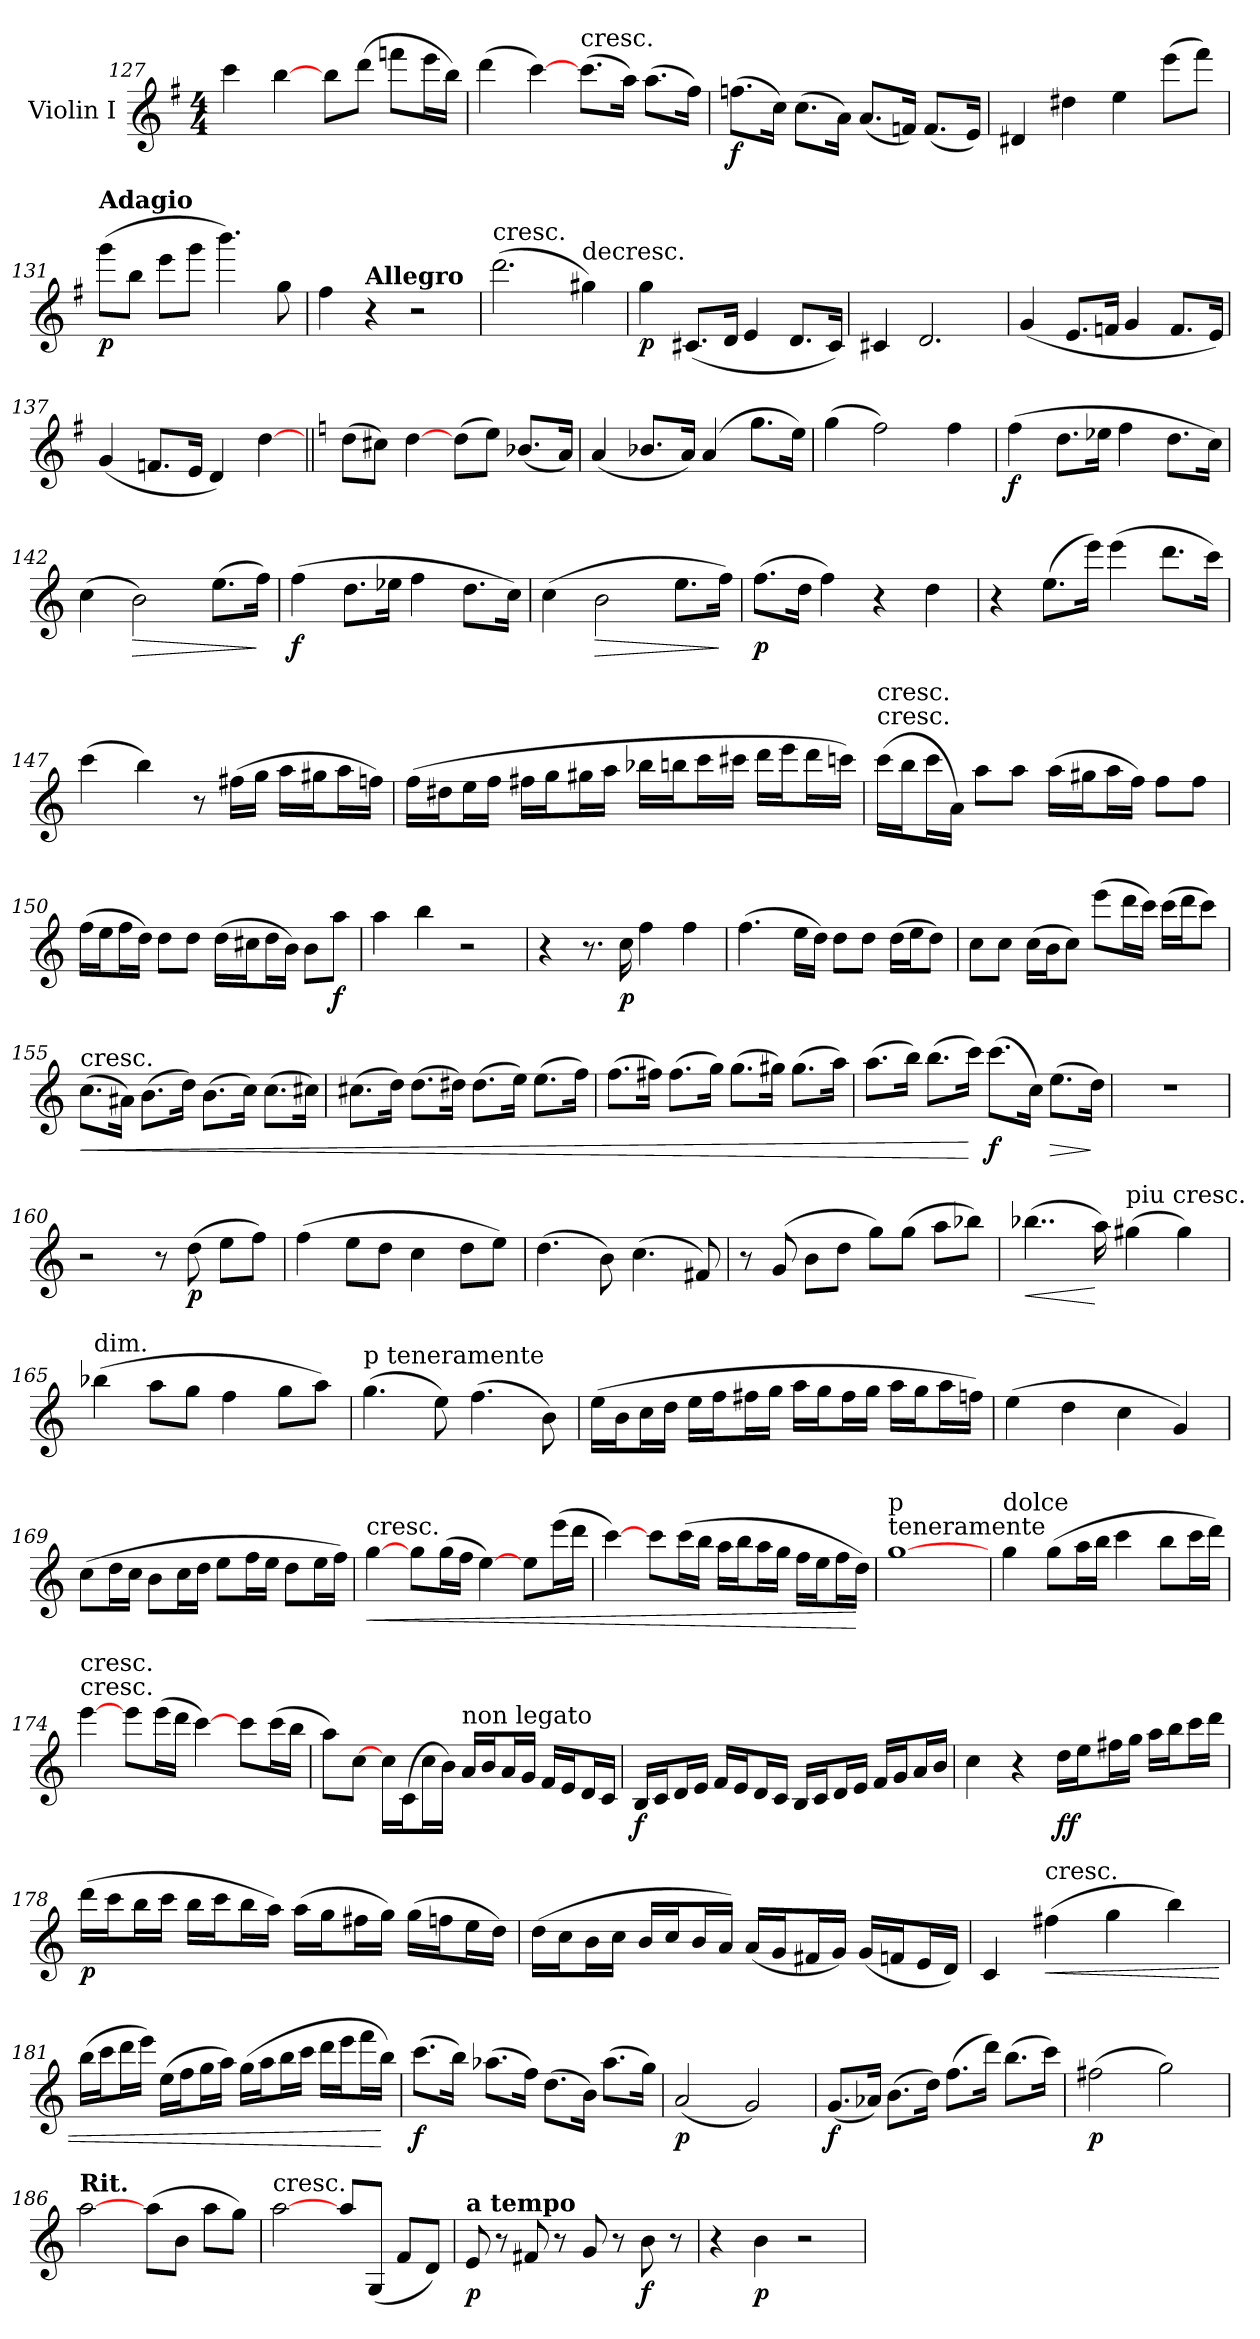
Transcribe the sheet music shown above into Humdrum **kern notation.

**kern	**dynam
*part1	*part1
*staff1	*staff1
*I"Violin I	*
*I'Vln	*
*clefG2	*
*k[f#]	*
*e:	*
*M4/4	*
=127	=127
4ccc	.
[4bb	.
8bb\L	.
(8ddd\J	.
8fffn\L	.
16eee\L	.
16bb\JJ)	.
=128	=128
(4ddd	.
[4ccc)	.
!LO:TX:a:t=cresc.	!
(8.ccc\L	.
16aa\Jk)	.
(8.aa\L	.
16ff#\Jk)	.
=129	=129
(8.ffn\L	f
16cc\Jk)	.
(8.cc\L	.
16a\Jk)	.
(8.a/L	.
16fn/Jk)	.
(8.f/L	.
16e/Jk)	.
=130	=130
4d#X	.
4dd#X	.
4ee	.
(8eee\L	.
8fff#\J)	.
=131	=131
!LO:TX:a:B:t=Adagio	!
(8ggg\L	p
8bb\J	.
8eee\L	.
8ggg\J	.
4.bbb)	.
8gg	.
=132	=132
4ff#	.
!LO:TX:a:B:t=Allegro	!
4r	.
2r	.
=133	=133
!LO:TX:t=cresc.	!
(2.ddd	.
!LO:TX:t=decresc.	!
4gg#X)	.
=134	=134
4gg	p
(8.c#X/L	.
16d/Jk	.
4e	.
8.d/L	.
16c#/Jk)	.
=135	=135
4c#X	.
2.d	.
=136	=136
(4g	.
8.e/L	.
16fn/Jk	.
4g	.
8.f/L	.
16e/Jk)	.
=137	=137
(4g	.
8.fn/L	.
16e/Jk	.
4d)	.
[4dd	.
=138||	=138||
*k[]	*
*C:	*
(8dd\L	.
8cc#X\J)	.
[4dd	.
(8dd\L	.
8ee\J)	.
(8.b-X/L	.
16a/Jk)	.
=139	=139
(4a	.
8.b-X/L	.
16a/Jk)	.
(4a	.
8.gg\L	.
16ee\Jk)	.
=140	=140
(4gg	.
2ff)	.
4ff	.
=141	=141
(4ff	f
8.dd\L	.
16ee-X\Jk	.
4ff	.
8.dd\L	.
16cc\Jk)	.
=142	=142
(4cc	.
!	!LO:HP:b
2b)	>
(8.ee\L	.
16ff\Jk)	]
=143	=143
(4ff	f
8.dd\L	.
16ee-X\Jk	.
4ff	.
8.dd\L	.
16cc\Jk)	.
=144	=144
(4cc	.
!	!LO:HP:b
2b	>
8.ee\L	.
16ff\Jk)	]
=145	=145
(8.ff\L	p
16dd\Jk	.
4ff)	.
4r	.
4dd	.
=146	=146
4r	.
(8.ee\L	.
16eee\Jk)	.
(4eee	.
8.ddd\L	.
16ccc\Jk)	.
=147	=147
(4ccc	.
4bb)	.
8r	.
(16ff#X\LL	.
16gg\JJ	.
16aa\LL	.
16gg#X\J	.
16aa\L	.
16ffn\JJ)	.
=148	=148
(16ff\LL	.
16dd#X\J	.
16ee\L	.
16ff\JJ	.
16ff#X\LL	.
16gg\J	.
16gg#X\L	.
16aa\JJ	.
16bb-X\LL	.
16bbn\J	.
16ccc\L	.
16ccc#X\JJ	.
16ddd\LL	.
16eee\J	.
16ddd\L	.
16cccn\JJ)	.
=149	=149
!LO:TX:t=cresc.	!
!LO:TX:a:t=cresc.	!
(16ccc\LL	.
16bb\J	.
16ccc\L	.
16a\JJ)	.
8aa\L	.
8aa\J	.
(16aa\LL	.
16gg#X\J	.
16aa\L	.
16ff\JJ)	.
8ff\L	.
8ff\J	.
=150	=150
(16ff\LL	.
16ee\J	.
16ff\L	.
16dd\JJ)	.
8dd\L	.
8dd\J	.
(16dd\LL	.
16cc#X\J	.
16dd\L	.
16b\JJ)	.
8b\L	.
8aa\J	f
=151	=151
4aa	.
4bb	.
2r	.
=152	=152
4r	.
8.r	.
16cc	p
4ff	.
4ff	.
=153	=153
(4.ff	.
16ee\LL	.
16dd\JJ)	.
8dd\L	.
8dd\J	.
(16dd\LL	.
16ee\J	.
8dd\J)	.
=154	=154
8cc\L	.
8cc\J	.
(16cc\LL	.
16b\J	.
8cc\J)	.
(8eee\L	.
16ddd\L	.
16ccc\JJ)	.
(16ccc\LL	.
16ddd\J	.
8ccc\J)	.
=155	=155
!LO:TX:a:t=cresc.	!
!	!LO:HP:b
(8.cc\L	<
16a#X\Jk)	.
(8.b\L	.
16dd\Jk)	.
(8.b\L	.
16cc\Jk)	.
(8.cc\L	.
16cc#X\Jk)	.
=156	=156
(8.cc#X\L	.
16dd\Jk)	.
(8.dd\L	.
16dd#X\Jk)	.
(8.dd#\L	.
16ee\Jk)	.
(8.ee\L	.
16ff\Jk)	.
=157	=157
(8.ff\L	.
16ff#X\Jk)	.
(8.ff#\L	.
16gg\Jk)	.
(8.gg\L	.
16gg#X\Jk)	.
(8.gg#\L	.
16aa\Jk)	.
=158	=158
(8.aa\L	.
16bb\Jk)	.
(8.bb\L	.
16ccc\Jk)	[
(8.ccc\L	f
16cc\Jk)	.
!	!LO:HP:b
(8.ee\L	>
16dd\Jk)	]
=159	=159
1r	.
=160	=160
2r	.
8r	.
(8dd	p
8ee\L	.
8ff\J)	.
=161	=161
(4ff	.
8ee\L	.
8dd\J	.
4cc	.
8dd\L	.
8ee\J)	.
=162	=162
(4.dd	.
8b)	.
(4.cc	.
8f#X)	.
=163	=163
8r	.
(8g	.
8b\L	.
8dd\J	.
8gg\L)	.
(8gg\J	.
8aa\L	.
8bb-X\J)	.
=164	=164
!	!LO:HP:b
(4..bb-X	<
16aa)	[
!LO:TX:a:t=piu cresc.	!
(4gg#X	.
4gg#)	.
=165	=165
!LO:TX:a:t=dim.	!
(4bb-X	.
8aa\L	.
8gg\J	.
4ff	.
8gg\L	.
8aa\J)	.
=166	=166
!LO:TX:a:t=p teneramente	!
(4.gg	.
8ee)	.
(4.ff	.
8b)	.
=167	=167
(16ee\LL	.
16b\J	.
16cc\L	.
16dd\JJ	.
16ee\LL	.
16ff\J	.
16ff#X\L	.
16gg\JJ	.
16aa\LL	.
16gg\J	.
16ff#\L	.
16gg\JJ	.
16aa\LL	.
16gg\J	.
16aa\L	.
16ffn\JJ)	.
=168	=168
(4ee	.
4dd	.
4cc	.
4g)	.
=169	=169
(8cc\L	.
16dd\L	.
16cc\JJ	.
8b\L	.
16cc\L	.
16dd\JJ	.
8ee\L	.
16ff\L	.
16ee\JJ	.
8dd\L	.
16ee\L	.
16ff\JJ)	.
=170	=170
!LO:TX:a:t=cresc.	!
!	!LO:HP:b
[4gg	<
8gg\L	.
(16gg\L	.
16ff\JJ	.
[4ee)	.
8ee\L	.
(16eee\L	.
16ddd\JJ	.
=171	=171
[4ccc)	.
8ccc\L	.
(16ccc\L	.
16bb\JJ	.
16aa\LL	.
16bb\J	.
16aa\L	.
16gg\JJ	.
16ff\LL	.
16ee\J	.
16ff\L	.
16dd\JJ)	[
=172	=172
!LO:TX:a:t=teneramente	!
!LO:TX:a:t=p	!
[1gg	.
=173	=173
!LO:TX:a:t=dolce	!
4gg	.
(8gg\L	.
16aa\L	.
16bb\JJ	.
4ccc	.
8bb\L	.
16ccc\L	.
16ddd\JJ)	.
=174	=174
!LO:TX:t=cresc.	!
!LO:TX:a:t=cresc.	!
[4eee	.
8eee\L	.
(16eee\L	.
16ddd\JJ	.
[4ccc)	.
8ccc\L	.
(16ccc\L	.
16bb\JJ	.
=175	=175
8aa\L)	.
[8cc\J	.
16cc\LL	.
(16c\J	.
16cc\L	.
16b\JJ)	.
!LO:TX:a:t=non legato	!
16a/LL	.
16b/J	.
16a/L	.
16g/JJ	.
16f/LL	.
16e/J	.
16d/L	.
16c/JJ	.
=176	=176
16B/LL	f
16c/J	.
16d/L	.
16e/JJ	.
16f/LL	.
16e/J	.
16d/L	.
16c/JJ	.
16B/LL	.
16c/J	.
16d/L	.
16e/JJ	.
16f/LL	.
16g/J	.
16a/L	.
16b/JJ	.
=177	=177
4cc	.
4r	.
16dd\LL	ff
16ee\J	.
16ff#X\L	.
16gg\JJ	.
16aa\LL	.
16bb\J	.
16ccc\L	.
16ddd\JJ	.
=178	=178
(16ddd\LL	p
16ccc\J	.
16bb\L	.
16ccc\JJ	.
16bb\LL	.
16ccc\J	.
16bb\L	.
16aa\JJ)	.
(16aa\LL	.
16gg\J	.
16ff#X\L	.
16gg\JJ)	.
(16gg\LL	.
16ffn\J	.
16ee\L	.
16dd\JJ)	.
=179	=179
(16dd\LL	.
16cc\J	.
16b\L	.
16cc\JJ	.
16b/LL	.
16cc/J	.
16b/L	.
16a/JJ)	.
(16a/LL	.
16g/J	.
16f#X/L	.
16g/JJ)	.
(16g/LL	.
16fn/J	.
16e/L	.
16d/JJ)	.
=180	=180
4c	.
!LO:TX:a:t=cresc.	!
!	!LO:HP:b
(4ff#X	<
4gg	.
4bb)	.
=181	=181
(16bb\LL	.
16ccc\J	.
16ddd\L	.
16eee\JJ)	.
(16ee\LL	.
16ff\J	.
16gg\L	.
16aa\JJ)	.
(16gg\LL	.
16aa\J	.
16bb\L	.
16ccc\JJ	.
16ddd\LL	.
16eee\J	.
16fff\L	.
16bb\JJ)	[
=182	=182
(8.ccc\L	f
16bb\Jk)	.
(8.aa-X\L	.
16ff\Jk)	.
(8.dd\L	.
16b\Jk)	.
(8.aa-\L	.
16gg\Jk)	.
=183	=183
(2a	p
2g)	.
=184	=184
(8.g/L	f
16a-X/Jk)	.
(8.b\L	.
16dd\Jk)	.
(8.ff\L	.
16ddd\Jk)	.
(8.bb\L	.
16ccc\Jk)	.
=185	=185
(2ff#X	p
2gg)	.
=186	=186
!LO:TX:a:B:t=Rit.	!
[2aa	.
(8aa\L	.
8b\J	.
8aa\L	.
8gg\J)	.
=187	=187
!LO:TX:a:t=cresc.	!
[2aa	.
8aa/L	.
(8G/J	.
8f/L	.
8d/J)	.
=188	=188
!LO:TX:a:B:t=a tempo	!
8e	p
8r	.
8f#X	.
8r	.
8g	.
8r	.
8b	f
8r	.
=189	=189
4r	.
4b	p
2r	.
=	=
*-	*-
